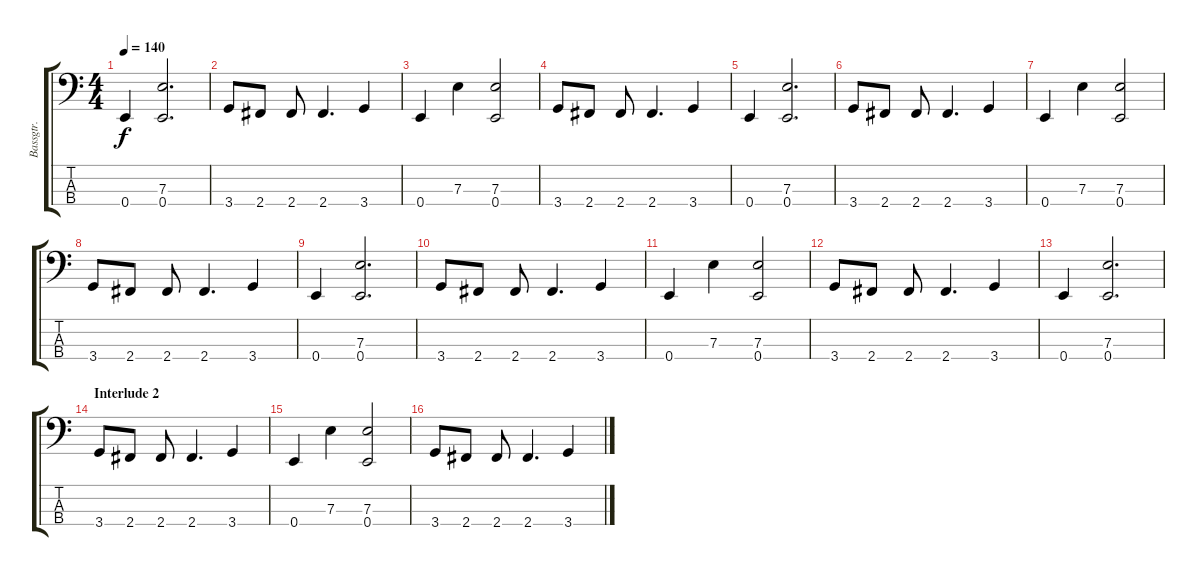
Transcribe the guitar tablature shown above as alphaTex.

\track ("Bassgtr." "Bassgtr.") {instrument electricbasspick}
\staff {score tabs}
\tuning (G2 D2 A1 E1) {hide}
\ts (4 4)
\tempo 140
\clef f4
\ks c
0.4.4{dy f} (7.3 0.4).2{d} |
3.4.8 2.4.8 2.4.8 2.4.4{d} 3.4.4 |
0.4.4 7.3.4 (7.3 0.4).2 |
3.4.8 2.4.8 2.4.8 2.4.4{d} 3.4.4 |
0.4.4 (7.3 0.4).2{d} |
3.4.8 2.4.8 2.4.8 2.4.4{d} 3.4.4 |
0.4.4 7.3.4 (7.3 0.4).2 |
3.4.8 2.4.8 2.4.8 2.4.4{d} 3.4.4 |
0.4.4 (7.3 0.4).2{d} |
3.4.8 2.4.8 2.4.8 2.4.4{d} 3.4.4 |
0.4.4 7.3.4 (7.3 0.4).2 |
3.4.8 2.4.8 2.4.8 2.4.4{d} 3.4.4 |
0.4.4 (7.3 0.4).2{d} |
\section ("" "Interlude 2")
3.4.8 2.4.8 2.4.8 2.4.4{d} 3.4.4 |
0.4.4 7.3.4 (7.3 0.4).2 |
3.4.8 2.4.8 2.4.8 2.4.4{d} 3.4.4
